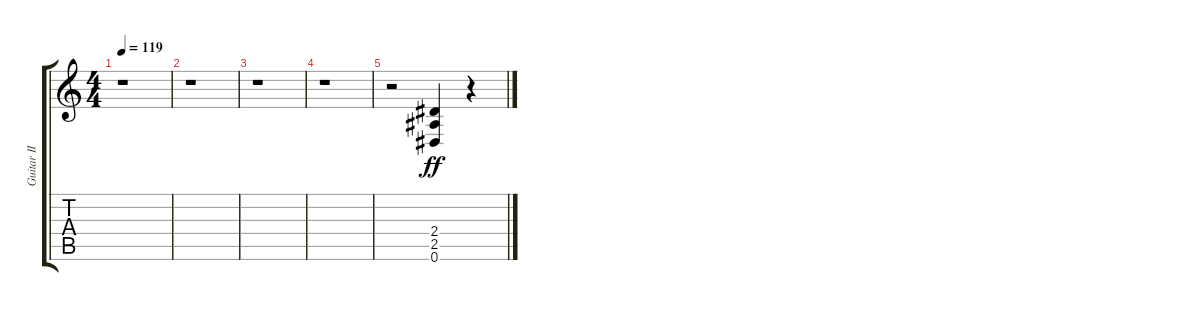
\track ("Guitar II" "Guitar II") {instrument overdrivenguitar}
\staff {score tabs}
\tuning (Eb4 Bb3 Gb3 Db3 Ab2 Eb2) {hide}
\ts (4 4)
\tempo 119
\clef g2
\ks c
r.1{dy ff} |
r.1 |
r.1 |
r.1 |
r.2 (2.4 2.5 0.6).4{instrument overdrivenguitar} r.4
